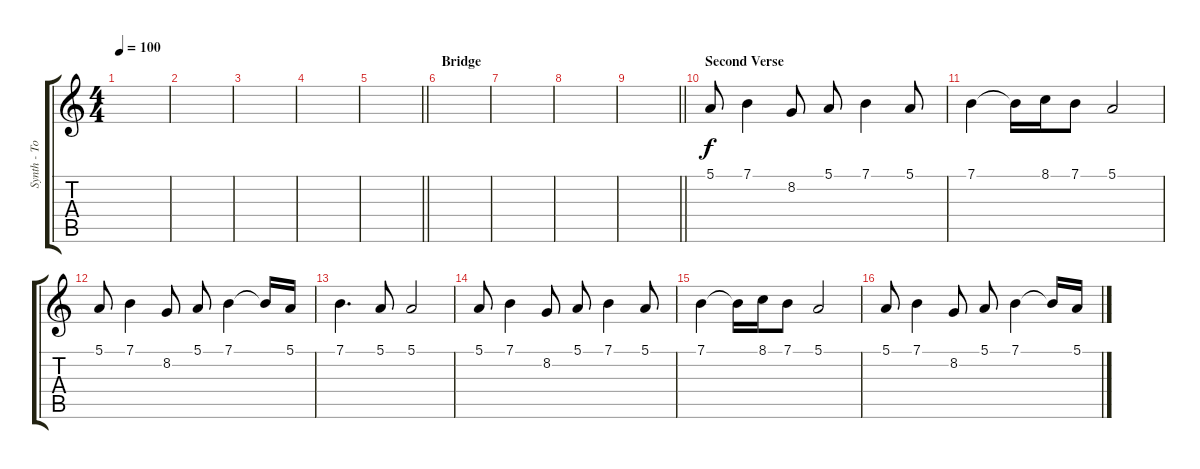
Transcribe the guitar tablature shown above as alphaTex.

\track ("Synth - Tom Peloso" "Synth - To") {instrument lead3calliope}
\staff {score tabs}
\tuning (E4 B3 G3 D3 A2 E2) {hide}
\ts (4 4)
\tempo 100
\clef g2
\ks c
|
|
|
|
\barLineRight lightlight
|
\section ("" "Bridge")
|
|
|
\barLineRight lightlight
|
\section ("" "Second Verse")
5.1.8 7.1.4 8.2.8 5.1.8 7.1.4 5.1.8 |
7.1.4 7.1{t}.16 8.1.16 7.1.8 5.1.2 |
5.1.8 7.1.4 8.2.8 5.1.8 7.1.4 7.1{t}.16 5.1.16 |
7.1.4{d} 5.1.8 5.1.2 |
5.1.8 7.1.4 8.2.8 5.1.8 7.1.4 5.1.8 |
7.1.4 7.1{t}.16 8.1.16 7.1.8 5.1.2 |
5.1.8 7.1.4 8.2.8 5.1.8 7.1.4 7.1{t}.16 5.1.16
